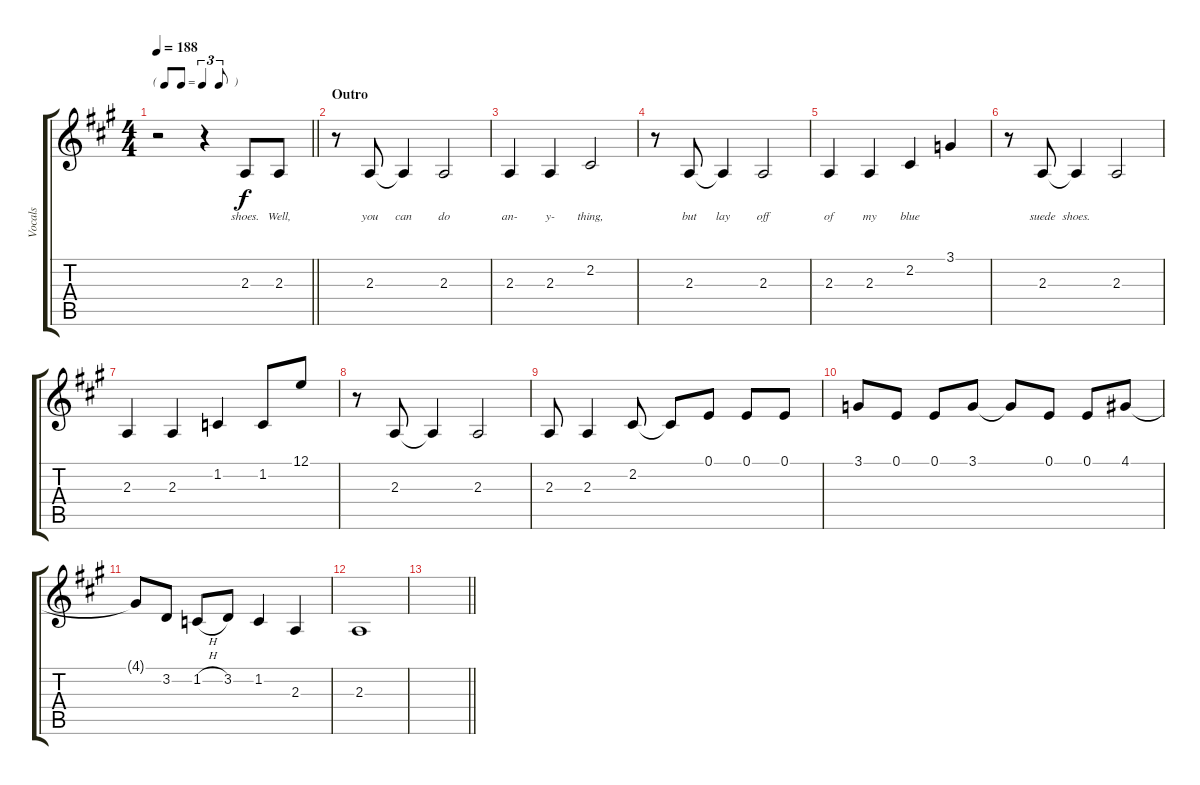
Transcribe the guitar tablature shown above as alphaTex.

\track ("Vocals" "Vocals") {instrument vibraphone}
\staff {score tabs}
\tuning (E4 B3 G3 D3 A2 E2) {hide}
\ts (4 4)
\tf triplet8th
\tempo 188
\clef g2
\barLineRight lightlight
\ks a
r.2{dy f} r.4 2.3.8{lyrics (0 "shoes.") lyrics (1 "") lyrics (2 "") lyrics (3 "") lyrics (4 "")} 2.3.8{lyrics (0 "Well,") lyrics (1 "") lyrics (2 "") lyrics (3 "") lyrics (4 "")} |
\section ("" "Outro")
r.8 2.3.8{lyrics (0 "you") lyrics (1 "") lyrics (2 "") lyrics (3 "") lyrics (4 "")} 2.3{t}.4{lyrics (0 "can") lyrics (1 "") lyrics (2 "") lyrics (3 "") lyrics (4 "")} 2.3.2{lyrics (0 "do") lyrics (1 "") lyrics (2 "") lyrics (3 "") lyrics (4 "")} |
2.3.4{lyrics (0 "an-") lyrics (1 "") lyrics (2 "") lyrics (3 "") lyrics (4 "")} 2.3.4{lyrics (0 "y-") lyrics (1 "") lyrics (2 "") lyrics (3 "") lyrics (4 "")} 2.2.2{lyrics (0 "thing,") lyrics (1 "") lyrics (2 "") lyrics (3 "") lyrics (4 "")} |
r.8 2.3.8{lyrics (0 "but") lyrics (1 "") lyrics (2 "") lyrics (3 "") lyrics (4 "")} 2.3{t}.4{lyrics (0 "lay") lyrics (1 "") lyrics (2 "") lyrics (3 "") lyrics (4 "")} 2.3.2{lyrics (0 "off") lyrics (1 "") lyrics (2 "") lyrics (3 "") lyrics (4 "")} |
2.3.4{lyrics (0 "of") lyrics (1 "") lyrics (2 "") lyrics (3 "") lyrics (4 "")} 2.3.4{lyrics (0 "my") lyrics (1 "") lyrics (2 "") lyrics (3 "") lyrics (4 "")} 2.2.4{lyrics (0 "blue") lyrics (1 "") lyrics (2 "") lyrics (3 "") lyrics (4 "")} 3.1.4{lyrics (0 "") lyrics (1 "") lyrics (2 "") lyrics (3 "") lyrics (4 "")} |
r.8 2.3.8{lyrics (0 "suede") lyrics (1 "") lyrics (2 "") lyrics (3 "") lyrics (4 "")} 2.3{t}.4{lyrics (0 "shoes.") lyrics (1 "") lyrics (2 "") lyrics (3 "") lyrics (4 "")} 2.3.2 |
2.3.4 2.3.4 1.2.4 1.2.8 12.1.8 |
r.8 2.3.8 2.3{t}.4 2.3.2 |
2.3.8 2.3.4 2.2.8 2.2{t}.8 0.1.8 0.1.8 0.1.8 |
3.1.8 0.1.8 0.1.8 3.1.8 3.1{t}.8 0.1.8 0.1.8 4.1.8 |
4.1{t}.8 3.2.8 1.2{h}.8 3.2.8 1.2.4 2.3.4 |
2.3.1 |
\barLineRight lightlight
